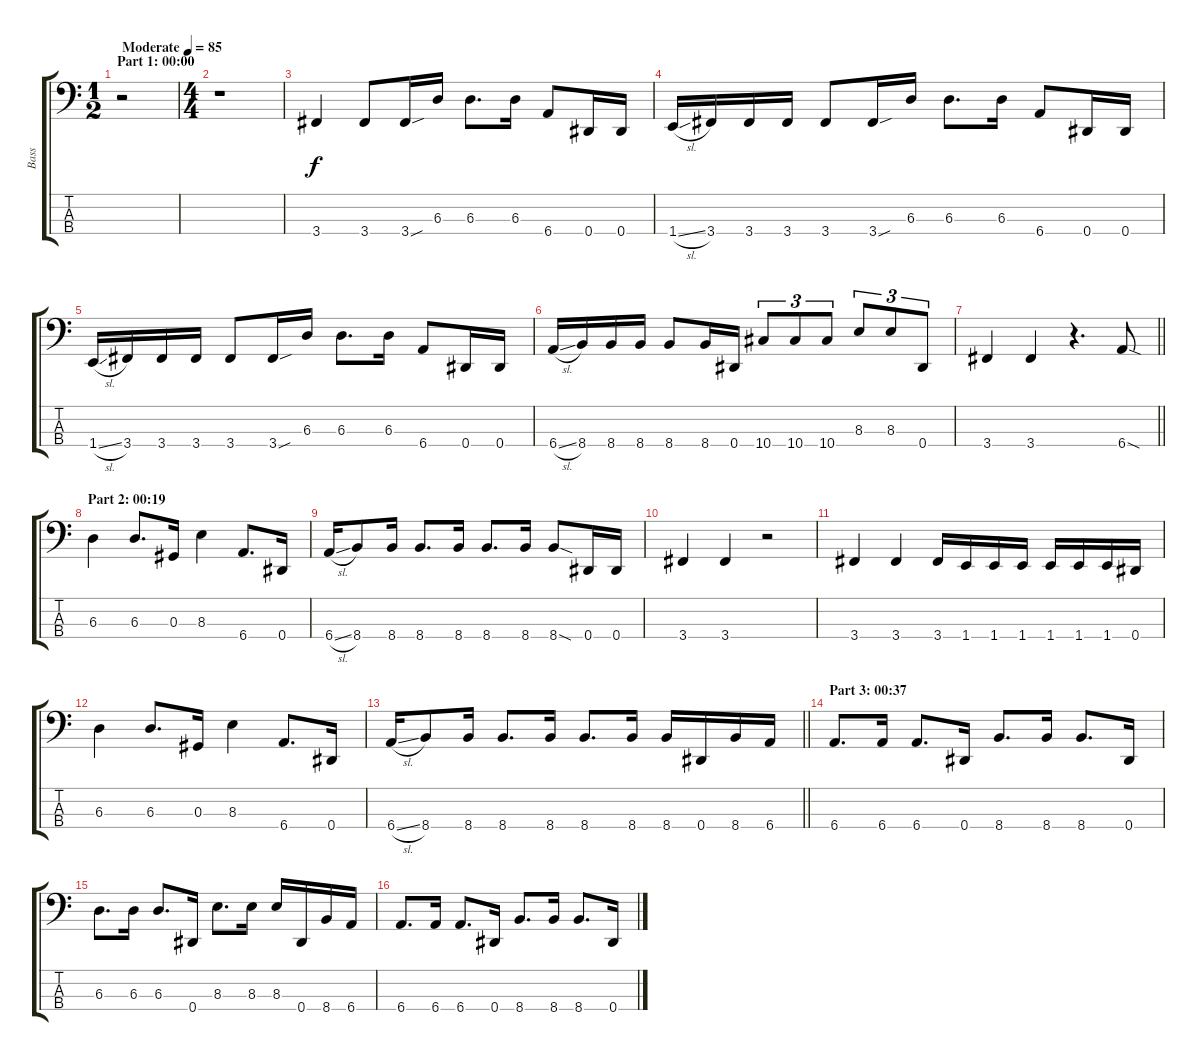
\track ("Bass" "Bass") {instrument electricbasspick}
\staff {score tabs}
\tuning (Gb2 Db2 Ab1 Eb1) {hide}
\ts (1 2)
\section ("" "Part 1: 00:00")
\tempo (85 "Moderate")
\clef f4
\ks c
r.2{dy f instrument electricbasspick} |
\ts (4 4)
r.1 |
3.4.4 3.4.8 3.4{sou}.16 6.3.16 6.3.8{d} 6.3.16 6.4.8 0.4.16 0.4.16 |
1.4{sl}.16 3.4.16 3.4.16 3.4.16 3.4.8 3.4{sou}.16 6.3.16 6.3.8{d} 6.3.16 6.4.8 0.4.16 0.4.16 |
1.4{sl}.16 3.4.16 3.4.16 3.4.16 3.4.8 3.4{sou}.16 6.3.16 6.3.8{d} 6.3.16 6.4.8 0.4.16 0.4.16 |
6.4{sl}.16 8.4.16 8.4.16 8.4.16 8.4.8 8.4.16 0.4.16 10.4.8{tu (3 2)} 10.4.8{tu (3 2)} 10.4.8{tu (3 2)} 8.3.8{tu (3 2)} 8.3.8{tu (3 2)} 0.4.8{tu (3 2)} |
\barLineRight lightlight
3.4.4 3.4.4 r.4{d} 6.4{sod}.8 |
\section ("" "Part 2: 00:19")
6.3.4 6.3.8{d} 0.3.16 8.3.4 6.4.8{d} 0.4.16 |
6.4{sl}.16 8.4.8 8.4.16 8.4.8{d} 8.4.16 8.4.8{d} 8.4.16 8.4{sod}.8 0.4.16 0.4.16 |
3.4.4 3.4.4 r.2 |
3.4.4 3.4.4 3.4.16 1.4.16 1.4.16 1.4.16 1.4.16 1.4.16 1.4.16 0.4.16 |
6.3.4 6.3.8{d} 0.3.16 8.3.4 6.4.8{d} 0.4.16 |
\barLineRight lightlight
6.4{sl}.16 8.4.8 8.4.16 8.4.8{d} 8.4.16 8.4.8{d} 8.4.16 8.4.16 0.4.16 8.4.16 6.4.16 |
\section ("" "Part 3: 00:37")
6.4.8{d} 6.4.16 6.4.8{d} 0.4.16 8.4.8{d} 8.4.16 8.4.8{d} 0.4.16 |
6.3.8{d} 6.3.16 6.3.8{d} 0.4.16 8.3.8{d} 8.3.16 8.3.16 0.4.16 8.4.16 6.4.16 |
6.4.8{d} 6.4.16 6.4.8{d} 0.4.16 8.4.8{d} 8.4.16 8.4.8{d} 0.4.16
